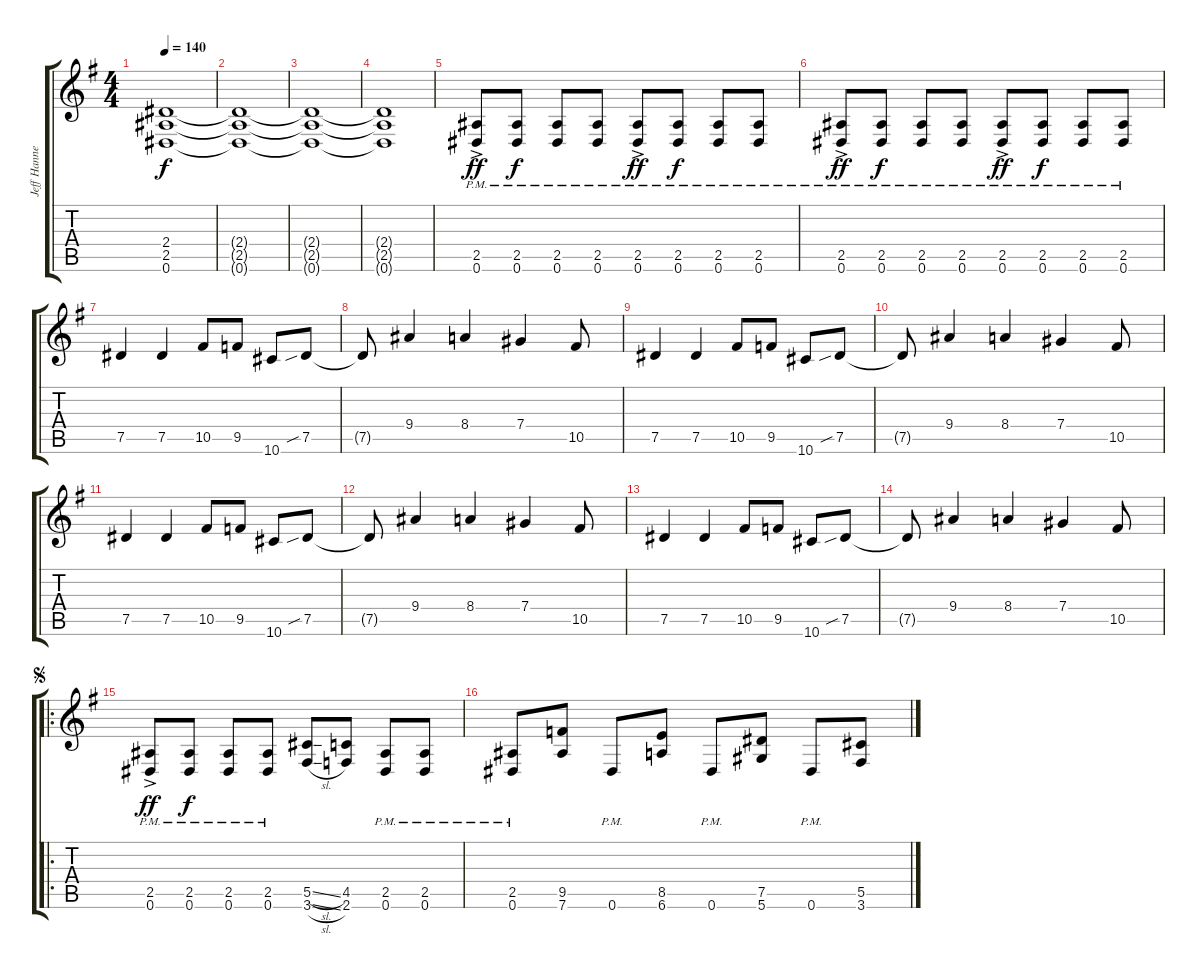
\track ("Jeff Hannemen" "Jeff Hanne") {instrument distortionguitar}
\staff {score tabs}
\tuning (Eb4 Bb3 Gb3 Db3 Ab2 Eb2) {hide}
\ts (4 4)
\tempo 140
\clef g2
\ks g
(2.4 2.5 0.6).1{dy f instrument distortionguitar} |
(2.4{t} 2.5{t} 0.6{t}).1 |
(2.4{t} 2.5{t} 0.6{t}).1 |
(2.4{t} 2.5{t} 0.6{t}).1 |
(2.5{ac pm} 0.6{ac pm}).8{dy ff} (2.5{pm} 0.6{pm}).8{dy f} (2.5{pm} 0.6{pm}).8 (2.5{pm} 0.6{pm}).8 (2.5{ac pm} 0.6{ac pm}).8{dy ff} (2.5{pm} 0.6{pm}).8{dy f} (2.5{pm} 0.6{pm}).8 (2.5{pm} 0.6{pm}).8 |
(2.5{ac pm} 0.6{ac pm}).8{dy ff} (2.5{pm} 0.6{pm}).8{dy f} (2.5{pm} 0.6{pm}).8 (2.5{pm} 0.6{pm}).8 (2.5{ac pm} 0.6{ac pm}).8{dy ff} (2.5{pm} 0.6{pm}).8{dy f} (2.5{pm} 0.6{pm}).8 (2.5{pm} 0.6{pm}).8 |
7.5.4 7.5.4 10.5.8 9.5.8 10.6.8 7.5{sib}.8 |
7.5{t}.8 9.4.4 8.4.4 7.4.4 10.5.8 |
7.5.4 7.5.4 10.5.8 9.5.8 10.6.8 7.5{sib}.8 |
7.5{t}.8 9.4.4 8.4.4 7.4.4 10.5.8 |
7.5.4 7.5.4 10.5.8 9.5.8 10.6.8 7.5{sib}.8 |
7.5{t}.8 9.4.4 8.4.4 7.4.4 10.5.8 |
7.5.4 7.5.4 10.5.8 9.5.8 10.6.8 7.5{sib}.8 |
7.5{t}.8 9.4.4 8.4.4 7.4.4 10.5.8 |
\ro
\jump segno
(2.5{ac pm} 0.6{ac pm}).8{dy ff} (2.5{pm} 0.6{pm}).8{dy f} (2.5{pm} 0.6{pm}).8 (2.5{pm} 0.6{pm}).8 (5.5{sl} 3.6{sl}).8 (4.5 2.6).8 (2.5{pm} 0.6{pm}).8 (2.5{pm} 0.6{pm}).8 |
(2.5{pm} 0.6{pm}).8 (9.5 7.6).8 0.6{pm}.8 (8.5 6.6).8 0.6{pm}.8 (7.5 5.6).8 0.6{pm}.8 (5.5 3.6).8
